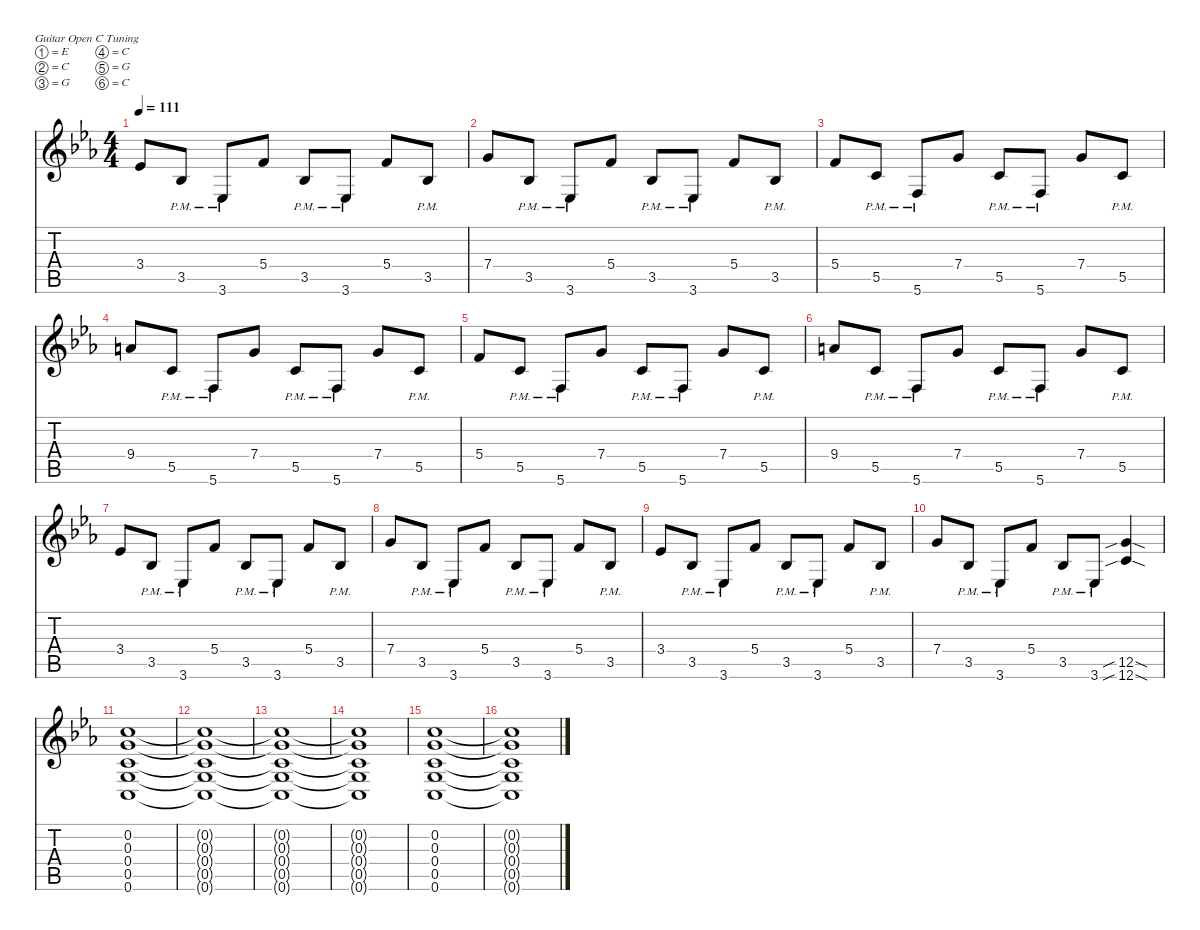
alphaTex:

\defaultSystemsLayout 4
\hideDynamics
\bracketExtendMode nobrackets
\singleTrackTrackNamePolicy hidden
\multiTrackTrackNamePolicy hidden
\firstSystemTrackNameMode fullname
\firstSystemTrackNameOrientation horizontal
\otherSystemsTrackNameOrientation horizontal
\track ("Layers" "dist.guit.") {instrument distortionguitar}
\staff {score tabs}
\tuning (E4 C4 G3 C3 G2 C2)
\ts (4 4)
\tempo 111
\clef g2
\ks eb
3.4{acc b}.8{dy f beam Up} 3.5{pm acc b}.8{beam Up} 3.6{pm acc b}.8{beam Up} 5.4{acc forcenatural}.8{beam Up} 3.5{pm acc b}.8{beam Up} 3.6{pm acc b}.8{beam Up} 5.4{acc forcenatural}.8{beam Up} 3.5{pm acc b}.8{beam Up} |
7.4{acc forcenatural}.8{beam Up} 3.5{pm acc b}.8{beam Up} 3.6{pm acc b}.8{beam Up} 5.4{acc forcenatural}.8{beam Up} 3.5{pm acc b}.8{beam Up} 3.6{pm acc b}.8{beam Up} 5.4{acc forcenatural}.8{beam Up} 3.5{pm acc b}.8{beam Up} |
5.4{acc forcenatural}.8{beam Up} 5.5{pm acc forcenatural}.8{beam Up} 5.6{pm acc forcenatural}.8{beam Up} 7.4{acc forcenatural}.8{beam Up} 5.5{pm acc forcenatural}.8{beam Up} 5.6{pm acc forcenatural}.8{beam Up} 7.4{acc forcenatural}.8{beam Up} 5.5{pm acc forcenatural}.8{beam Up} |
9.4{acc forcenatural}.8{beam Up} 5.5{pm acc forcenatural}.8{beam Up} 5.6{pm acc forcenatural}.8{beam Up} 7.4{acc forcenatural}.8{beam Up} 5.5{pm acc forcenatural}.8{beam Up} 5.6{pm acc forcenatural}.8{beam Up} 7.4{acc forcenatural}.8{beam Up} 5.5{pm acc forcenatural}.8{beam Up} |
5.4{acc forcenatural}.8{beam Up} 5.5{pm acc forcenatural}.8{beam Up} 5.6{pm acc forcenatural}.8{beam Up} 7.4{acc forcenatural}.8{beam Up} 5.5{pm acc forcenatural}.8{beam Up} 5.6{pm acc forcenatural}.8{beam Up} 7.4{acc forcenatural}.8{beam Up} 5.5{pm acc forcenatural}.8{beam Up} |
9.4{acc forcenatural}.8{beam Up} 5.5{pm acc forcenatural}.8{beam Up} 5.6{pm acc forcenatural}.8{beam Up} 7.4{acc forcenatural}.8{beam Up} 5.5{pm acc forcenatural}.8{beam Up} 5.6{pm acc forcenatural}.8{beam Up} 7.4{acc forcenatural}.8{beam Up} 5.5{pm acc forcenatural}.8{beam Up} |
3.4{acc b}.8{beam Up} 3.5{pm acc b}.8{beam Up} 3.6{pm acc b}.8{beam Up} 5.4{acc forcenatural}.8{beam Up} 3.5{pm acc b}.8{beam Up} 3.6{pm acc b}.8{beam Up} 5.4{acc forcenatural}.8{beam Up} 3.5{pm acc b}.8{beam Up} |
7.4{acc forcenatural}.8{beam Up} 3.5{pm acc b}.8{beam Up} 3.6{pm acc b}.8{beam Up} 5.4{acc forcenatural}.8{beam Up} 3.5{pm acc b}.8{beam Up} 3.6{pm acc b}.8{beam Up} 5.4{acc forcenatural}.8{beam Up} 3.5{pm acc b}.8{beam Up} |
3.4{acc b}.8{beam Up} 3.5{pm acc b}.8{beam Up} 3.6{pm acc b}.8{beam Up} 5.4{acc forcenatural}.8{beam Up} 3.5{pm acc b}.8{beam Up} 3.6{pm acc b}.8{beam Up} 5.4{acc forcenatural}.8{beam Up} 3.5{pm acc b}.8{beam Up} |
7.4{acc forcenatural}.8{beam Up} 3.5{pm acc b}.8{beam Up} 3.6{pm acc b}.8{beam Up} 5.4{acc forcenatural}.8{beam Up} 3.5{pm acc b}.8{beam Up} 3.6{pm acc b}.8{beam Up} (12.5{sib sod acc forcenatural} 12.6{sib sod acc forcenatural}).4{beam Up} |
(0.2{acc forcenatural} 0.3{acc forcenatural} 0.4{acc forcenatural} 0.5{acc forcenatural} 0.6{acc forcenatural}).1{beam Up} |
(0.2{t acc forcenatural} 0.3{t acc forcenatural} 0.4{t acc forcenatural} 0.5{t acc forcenatural} 0.6{t acc forcenatural}).1{beam Up} |
(0.2{t acc forcenatural} 0.3{t acc forcenatural} 0.4{t acc forcenatural} 0.5{t acc forcenatural} 0.6{t acc forcenatural}).1{beam Up} |
(0.2{t acc forcenatural} 0.3{t acc forcenatural} 0.4{t acc forcenatural} 0.5{t acc forcenatural} 0.6{t acc forcenatural}).1{beam Up} |
(0.2{acc forcenatural} 0.3{acc forcenatural} 0.4{acc forcenatural} 0.5{acc forcenatural} 0.6{acc forcenatural}).1{beam Up} |
(0.2{t acc forcenatural} 0.3{t acc forcenatural} 0.4{t acc forcenatural} 0.5{t acc forcenatural} 0.6{t acc forcenatural}).1{beam Up}
